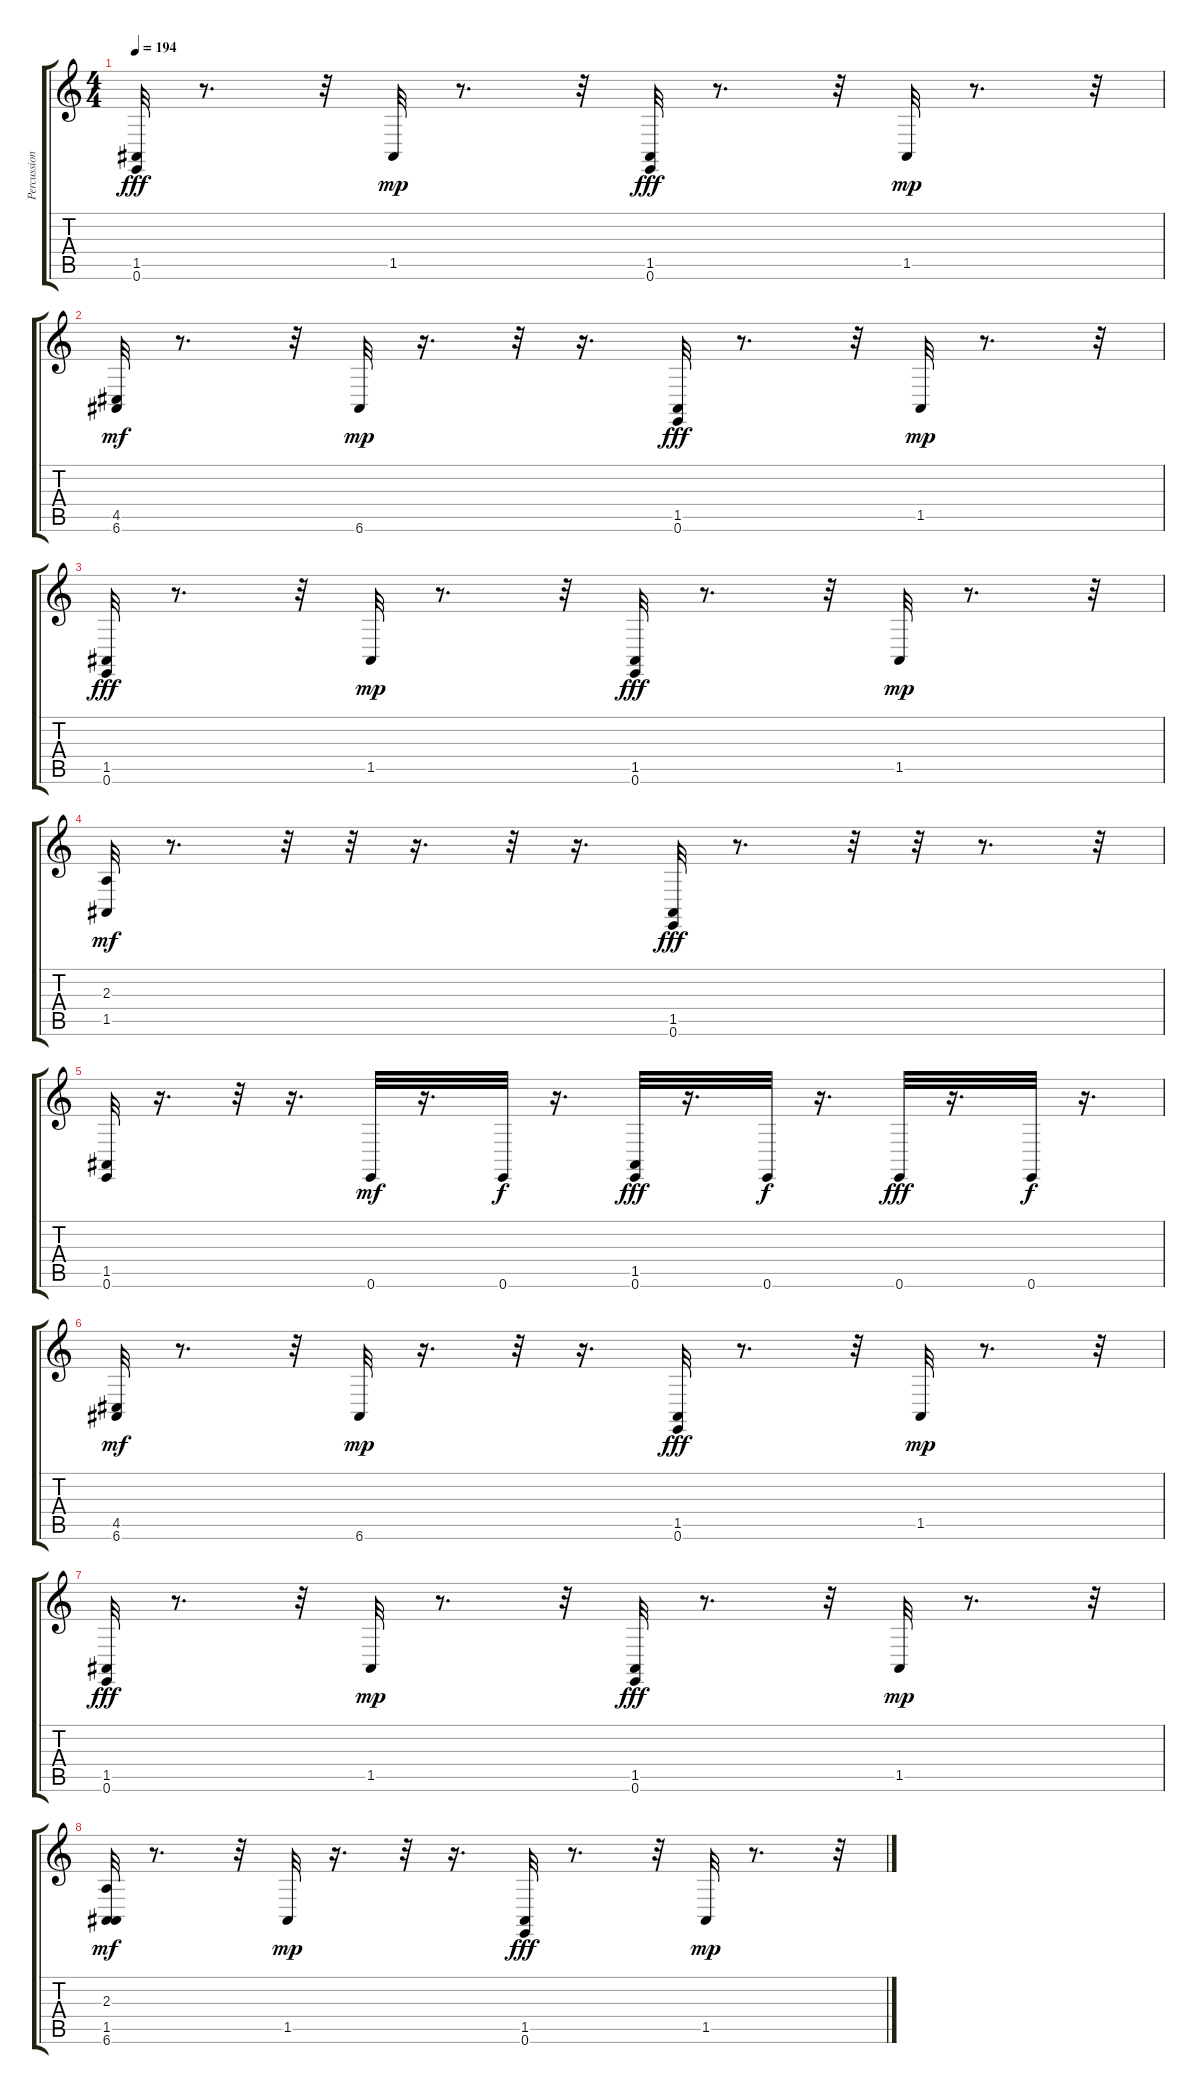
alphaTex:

\track ("Percussioni(Dani)" "Percussion") {instrument electricgrandpiano}
\staff {score tabs}
\tuning (E4 B3 G3 D3 A2 E2) {hide}
\ts (4 4)
\tempo 194
\clef g2
\ks c
(1.5 0.6).32{dy fff} r.8{d} r.32 1.5.32{dy mp} r.8{d} r.32 (1.5 0.6).32{dy fff} r.8{d} r.32 1.5.32{dy mp} r.8{d} r.32 |
(4.5 6.6).32{dy mf} r.8{d} r.32 6.6.32{dy mp} r.16{d} r.32 r.16{d} (1.5 0.6).32{dy fff} r.8{d} r.32 1.5.32{dy mp} r.8{d} r.32 |
(1.5 0.6).32{dy fff} r.8{d} r.32 1.5.32{dy mp} r.8{d} r.32 (1.5 0.6).32{dy fff} r.8{d} r.32 1.5.32{dy mp} r.8{d} r.32 |
(2.3 1.5).32{dy mf} r.8{d} r.32 r.32 r.16{d} r.32 r.16{d} (1.5 0.6).32{dy fff} r.8{d} r.32 r.32 r.8{d} r.32 |
(1.5 0.6).32 r.16{d} r.32 r.16{d} 0.6.32{dy mf} r.16{d} 0.6.32{dy f} r.16{d} (1.5 0.6).32{dy fff} r.16{d} 0.6.32{dy f} r.16{d} 0.6.32{dy fff} r.16{d} 0.6.32{dy f} r.16{d} |
(4.5 6.6).32{dy mf} r.8{d} r.32 6.6.32{dy mp} r.16{d} r.32 r.16{d} (1.5 0.6).32{dy fff} r.8{d} r.32 1.5.32{dy mp} r.8{d} r.32 |
(1.5 0.6).32{dy fff} r.8{d} r.32 1.5.32{dy mp} r.8{d} r.32 (1.5 0.6).32{dy fff} r.8{d} r.32 1.5.32{dy mp} r.8{d} r.32 |
(2.3 1.5 6.6).32{dy mf} r.8{d} r.32 1.5.32{dy mp} r.16{d} r.32 r.16{d} (1.5 0.6).32{dy fff} r.8{d} r.32 1.5.32{dy mp} r.8{d} r.32
